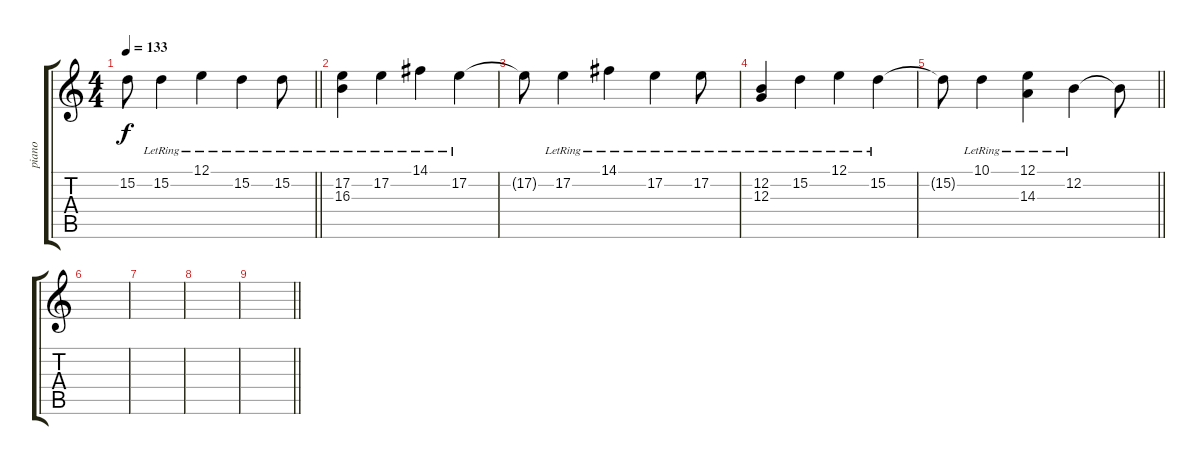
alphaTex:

\track ("piano" "piano") {instrument brightacousticpiano}
\staff {score tabs}
\tuning (E4 B3 G3 D3 A2 E2) {hide}
\ts (4 4)
\tempo 133
\clef g2
\barLineRight lightlight
\ks c
15.2{t}.8{dy f} 15.2{lr}.4 12.1{lr}.4 15.2{lr}.4 15.2{lr}.8 |
(17.2{lr} 16.3{lr}).4 17.2{lr}.4 14.1{lr}.4 17.2{lr}.4 |
17.2{t}.8 17.2{lr}.4 14.1{lr}.4 17.2{lr}.4 17.2{lr}.8 |
(12.2{lr} 12.3{lr}).4 15.2{lr}.4 12.1{lr}.4 15.2{lr}.4 |
\barLineRight lightlight
15.2{t}.8 10.1{lr}.4 (12.1{lr} 14.3{lr}).4 12.2{lr}.4 12.2{t}.8 |
|
|
|
\barLineRight lightlight
